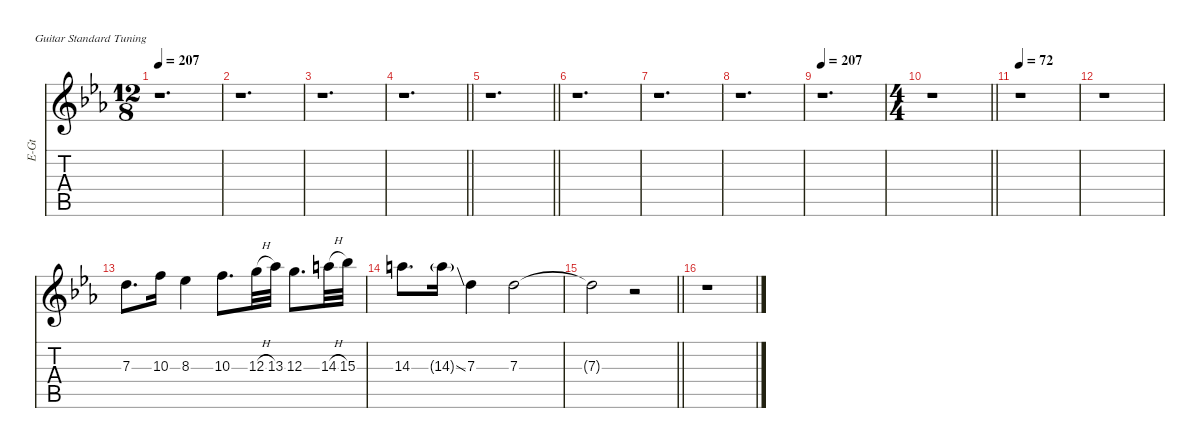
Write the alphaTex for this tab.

\defaultSystemsLayout 8
\hideDynamics
\bracketExtendMode nobrackets
\otherSystemsTrackNameOrientation horizontal
\track ("Gtr 4" "E-Gt") {defaultSystemsLayout 8 instrument distortionguitar}
\staff {score tabs}
\tuning (E4 B3 G3 D3 A2 E2)
\ts (12 8)
\tempo 207
\clef g2
\ks eb
r.1{d dy f beam Down} |
r.1{d beam Down} |
r.1{d beam Down} |
\barLineRight lightlight
r.1{d beam Down} |
\barLineRight lightlight
r.1{d beam Down} |
r.1{d beam Down} |
r.1{d beam Down} |
r.1{d beam Down} |
\tempo 207
r.1{d beam Down} |
\ts (4 4)
\barLineRight lightlight
r.1{beam Down} |
\tempo 72
r.1{beam Down} |
r.1{beam Down} |
7.3{acc forcenatural}.8{d beam Down} 10.3{acc forcenatural}.16{beam Down} 8.3{acc b}.4{beam Down} 10.3{acc forcenatural}.8{d beam Down} 12.3{h acc forcenatural}.32{beam Down} 13.3{acc b}.32{beam Down} 12.3{acc forcenatural}.8{d beam Down} 14.3{h acc forcenatural}.32{beam Down} 15.3{acc b}.32{beam Down} |
14.3{acc forcenatural}.8{d beam Down} 14.3{ss g acc forcenatural}.16{beam Down} 7.3{acc forcenatural}.4{beam Down} 7.3{acc forcenatural}.2{beam Down} |
\barLineRight lightlight
7.3{t acc forcenatural}.2{beam Down} r.2{beam Down} |
r.1{beam Down}
